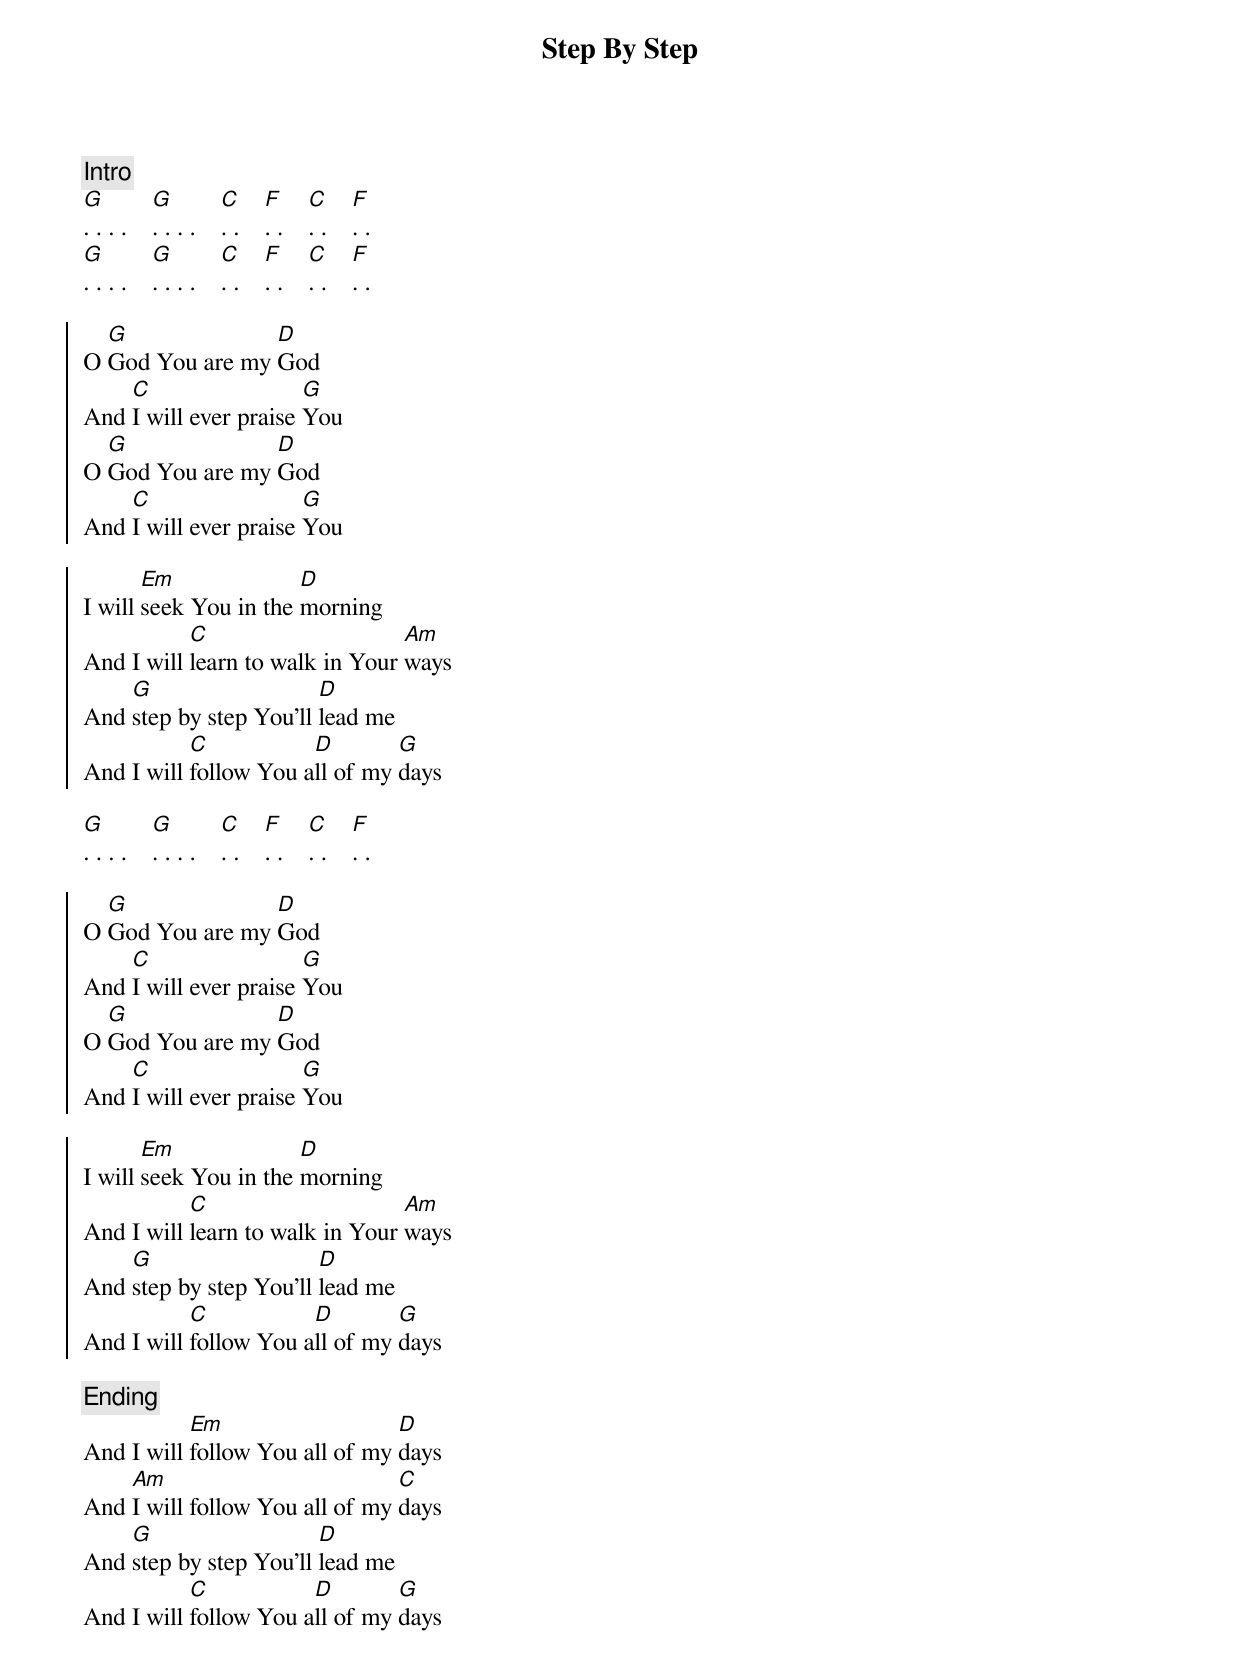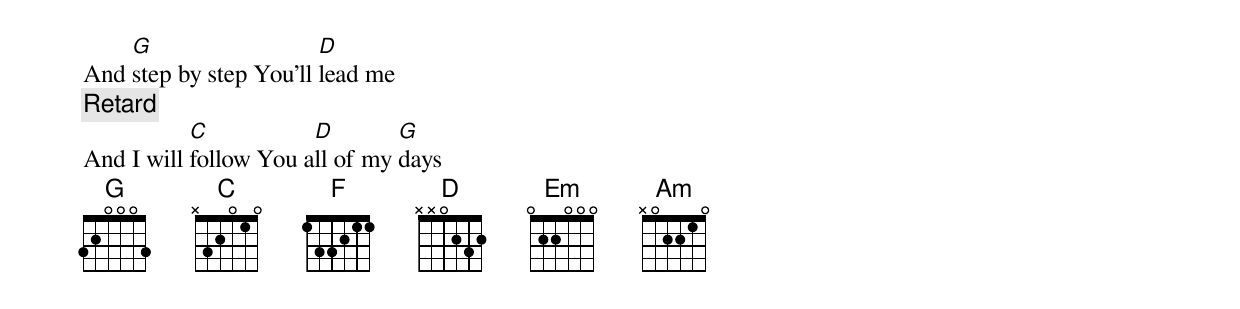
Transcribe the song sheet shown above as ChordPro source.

{title: Step By Step}
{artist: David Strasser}
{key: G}
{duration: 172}
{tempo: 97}
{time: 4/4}
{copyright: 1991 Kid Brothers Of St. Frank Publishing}

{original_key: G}
{c: Intro}
[G]. . . .    [G]. . . .    [C]. .    [F]. .    [C]. .    [F]. .
[G]. . . .    [G]. . . .    [C]. .    [F]. .    [C]. .    [F]. .

{start_of_chorus}
O [G]God You are my [D]God
And [C]I will ever praise [G]You
O [G]God You are my [D]God
And [C]I will ever praise [G]You

I will [Em]seek You in the [D]morning
And I will [C]learn to walk in Your [Am]ways
And [G]step by step You'll [D]lead me
And I will [C]follow You a[D]ll of my [G]days
{end_of_chorus}

[G]. . . .    [G]. . . .    [C]. .    [F]. .    [C]. .    [F]. .

{start_of_chorus}
O [G]God You are my [D]God
And [C]I will ever praise [G]You
O [G]God You are my [D]God
And [C]I will ever praise [G]You

I will [Em]seek You in the [D]morning
And I will [C]learn to walk in Your [Am]ways
And [G]step by step You'll [D]lead me
And I will [C]follow You a[D]ll of my [G]days
{end_of_chorus}

{c: Ending}
And I will [Em]follow You all of my [D]days
And [Am]I will follow You all of my [C]days
And [G]step by step You'll [D]lead me
And I will [C]follow You a[D]ll of my [G]days
And [G]step by step You'll [D]lead me
{c: Retard}
And I will [C]follow You a[D]ll of my [G]days
